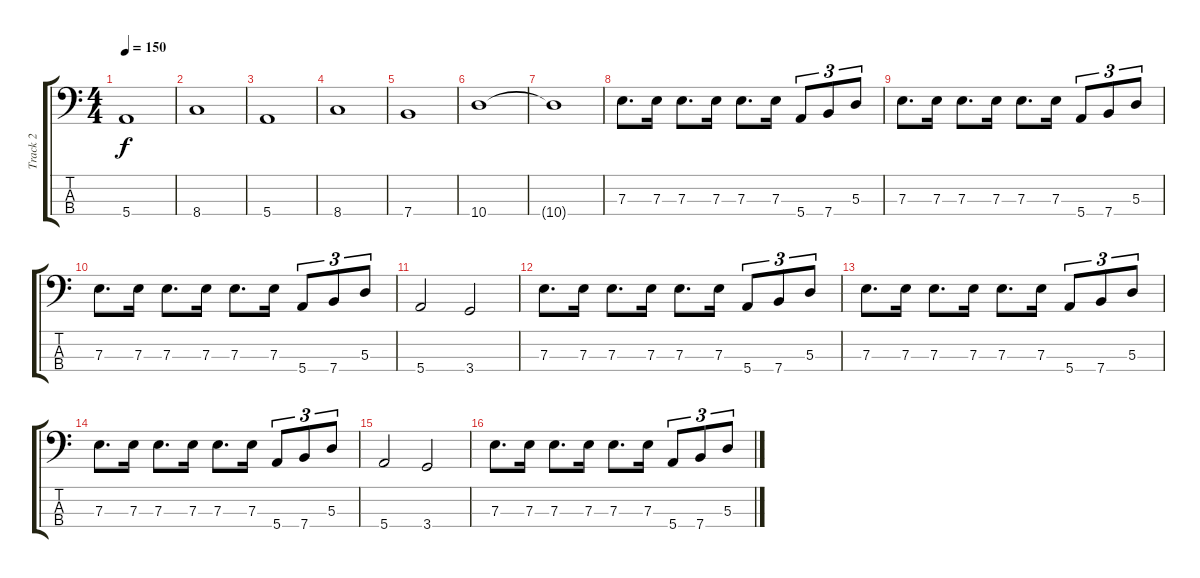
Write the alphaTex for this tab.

\track ("Track 2" "Track 2") {instrument electricbassfinger}
\staff {score tabs}
\tuning (G2 D2 A1 E1) {hide}
\ts (4 4)
\tempo 150
\clef f4
\ks c
5.4.1{dy f} |
8.4.1 |
5.4.1 |
8.4.1 |
7.4.1 |
10.4.1 |
10.4{t}.1 |
7.3.8{d} 7.3.16 7.3.8{d} 7.3.16 7.3.8{d} 7.3.16 5.4.8{tu (3 2)} 7.4.8{tu (3 2)} 5.3.8{tu (3 2)} |
7.3.8{d} 7.3.16 7.3.8{d} 7.3.16 7.3.8{d} 7.3.16 5.4.8{tu (3 2)} 7.4.8{tu (3 2)} 5.3.8{tu (3 2)} |
7.3.8{d} 7.3.16 7.3.8{d} 7.3.16 7.3.8{d} 7.3.16 5.4.8{tu (3 2)} 7.4.8{tu (3 2)} 5.3.8{tu (3 2)} |
5.4.2 3.4.2 |
7.3.8{d} 7.3.16 7.3.8{d} 7.3.16 7.3.8{d} 7.3.16 5.4.8{tu (3 2)} 7.4.8{tu (3 2)} 5.3.8{tu (3 2)} |
7.3.8{d} 7.3.16 7.3.8{d} 7.3.16 7.3.8{d} 7.3.16 5.4.8{tu (3 2)} 7.4.8{tu (3 2)} 5.3.8{tu (3 2)} |
7.3.8{d} 7.3.16 7.3.8{d} 7.3.16 7.3.8{d} 7.3.16 5.4.8{tu (3 2)} 7.4.8{tu (3 2)} 5.3.8{tu (3 2)} |
5.4.2 3.4.2 |
7.3.8{d} 7.3.16 7.3.8{d} 7.3.16 7.3.8{d} 7.3.16 5.4.8{tu (3 2)} 7.4.8{tu (3 2)} 5.3.8{tu (3 2)}
